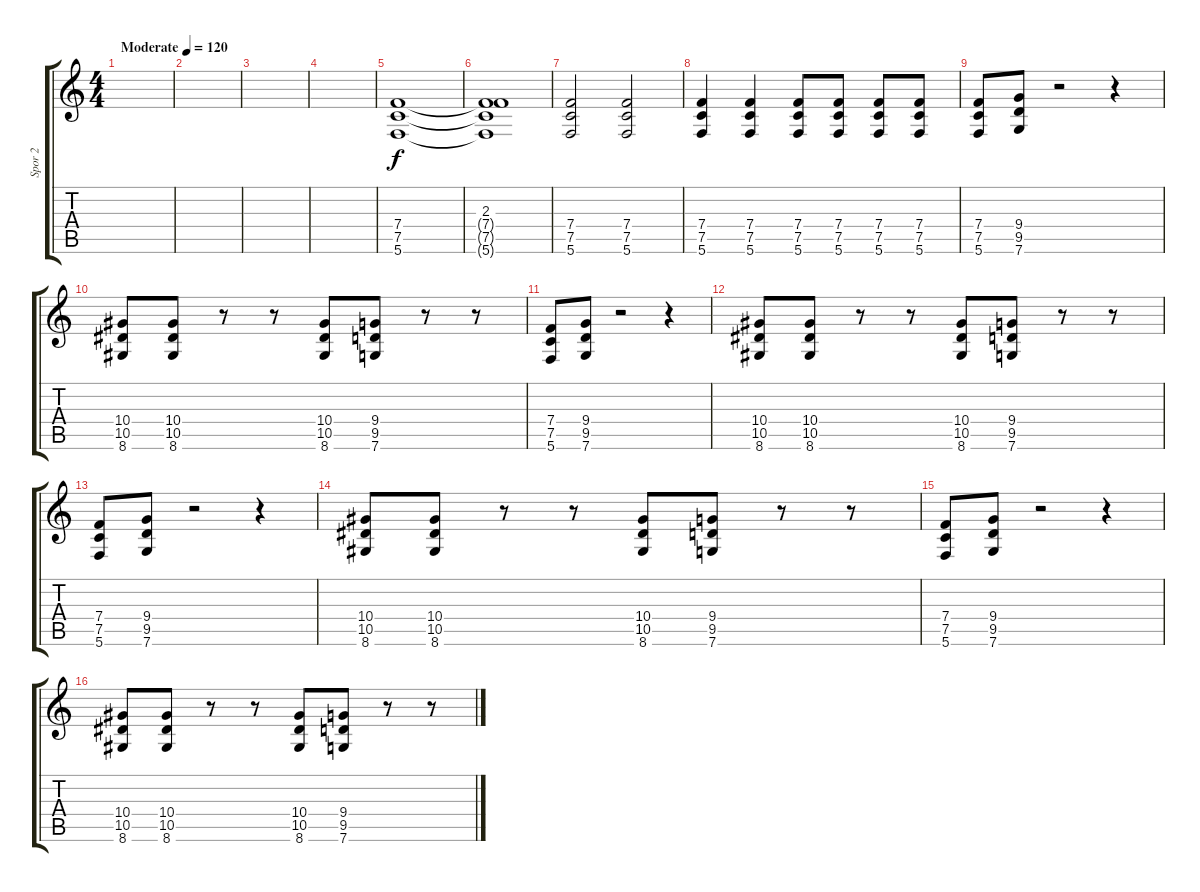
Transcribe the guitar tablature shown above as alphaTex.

\track ("Spor 2" "Spor 2") {instrument distortionguitar}
\staff {score tabs}
\tuning (C4 G3 Eb3 Bb2 F2 C2) {hide}
\ts (4 4)
\tempo (120 "Moderate")
\clef g2
\ks c
|
|
|
|
(7.4 7.5 5.6).1 |
(2.3 7.4{t} 7.5{t} 5.6{t}).1 |
(7.4 7.5 5.6).2 (7.4 7.5 5.6).2 |
(7.4 7.5 5.6).4 (7.4 7.5 5.6).4 (7.4 7.5 5.6).8 (7.4 7.5 5.6).8 (7.4 7.5 5.6).8 (7.4 7.5 5.6).8 |
(7.4 7.5 5.6).8 (9.4 9.5 7.6).8 r.2 r.4 |
(10.4 10.5 8.6).8 (10.4 10.5 8.6).8 r.8 r.8 (10.4 10.5 8.6).8 (9.4 9.5 7.6).8 r.8 r.8 |
(7.4 7.5 5.6).8 (9.4 9.5 7.6).8 r.2 r.4 |
(10.4 10.5 8.6).8 (10.4 10.5 8.6).8 r.8 r.8 (10.4 10.5 8.6).8 (9.4 9.5 7.6).8 r.8 r.8 |
(7.4 7.5 5.6).8 (9.4 9.5 7.6).8 r.2 r.4 |
(10.4 10.5 8.6).8 (10.4 10.5 8.6).8 r.8 r.8 (10.4 10.5 8.6).8 (9.4 9.5 7.6).8 r.8 r.8 |
(7.4 7.5 5.6).8 (9.4 9.5 7.6).8 r.2 r.4 |
(10.4 10.5 8.6).8 (10.4 10.5 8.6).8 r.8 r.8 (10.4 10.5 8.6).8 (9.4 9.5 7.6).8 r.8 r.8
